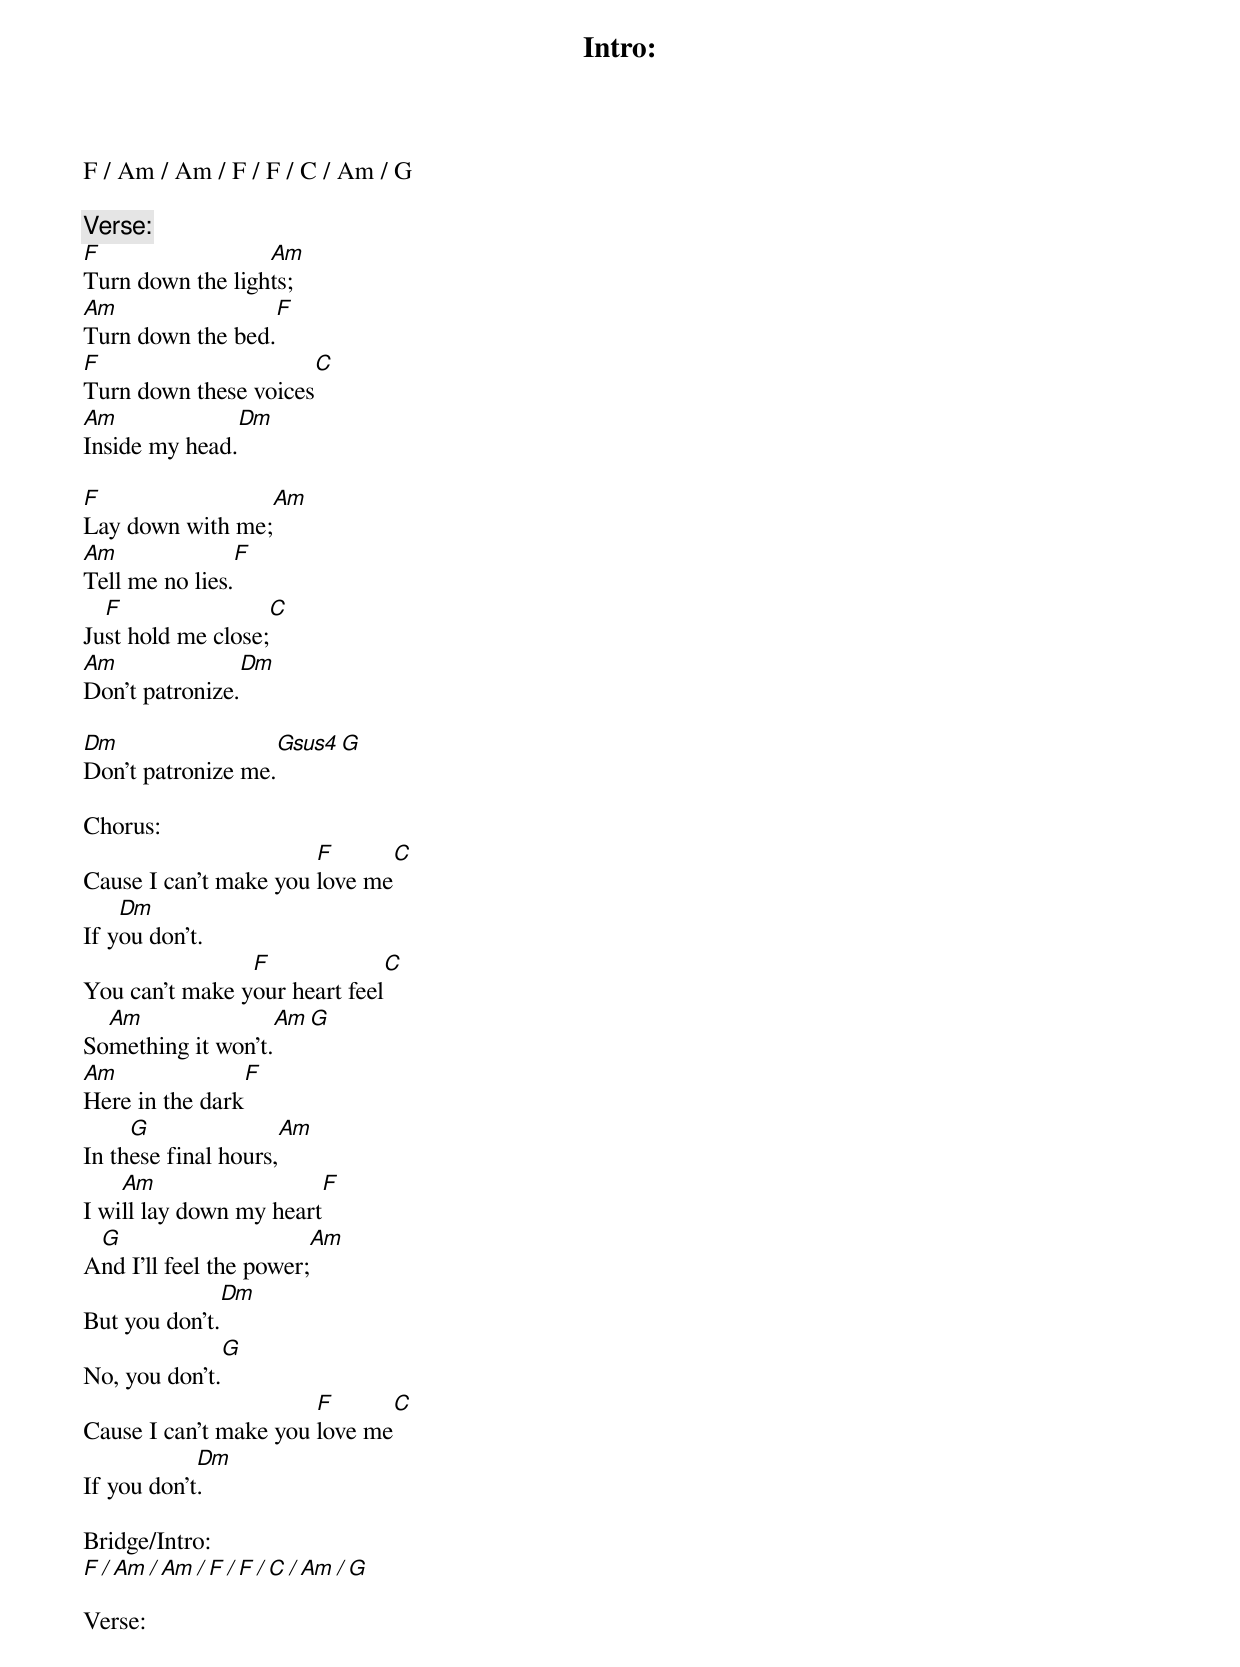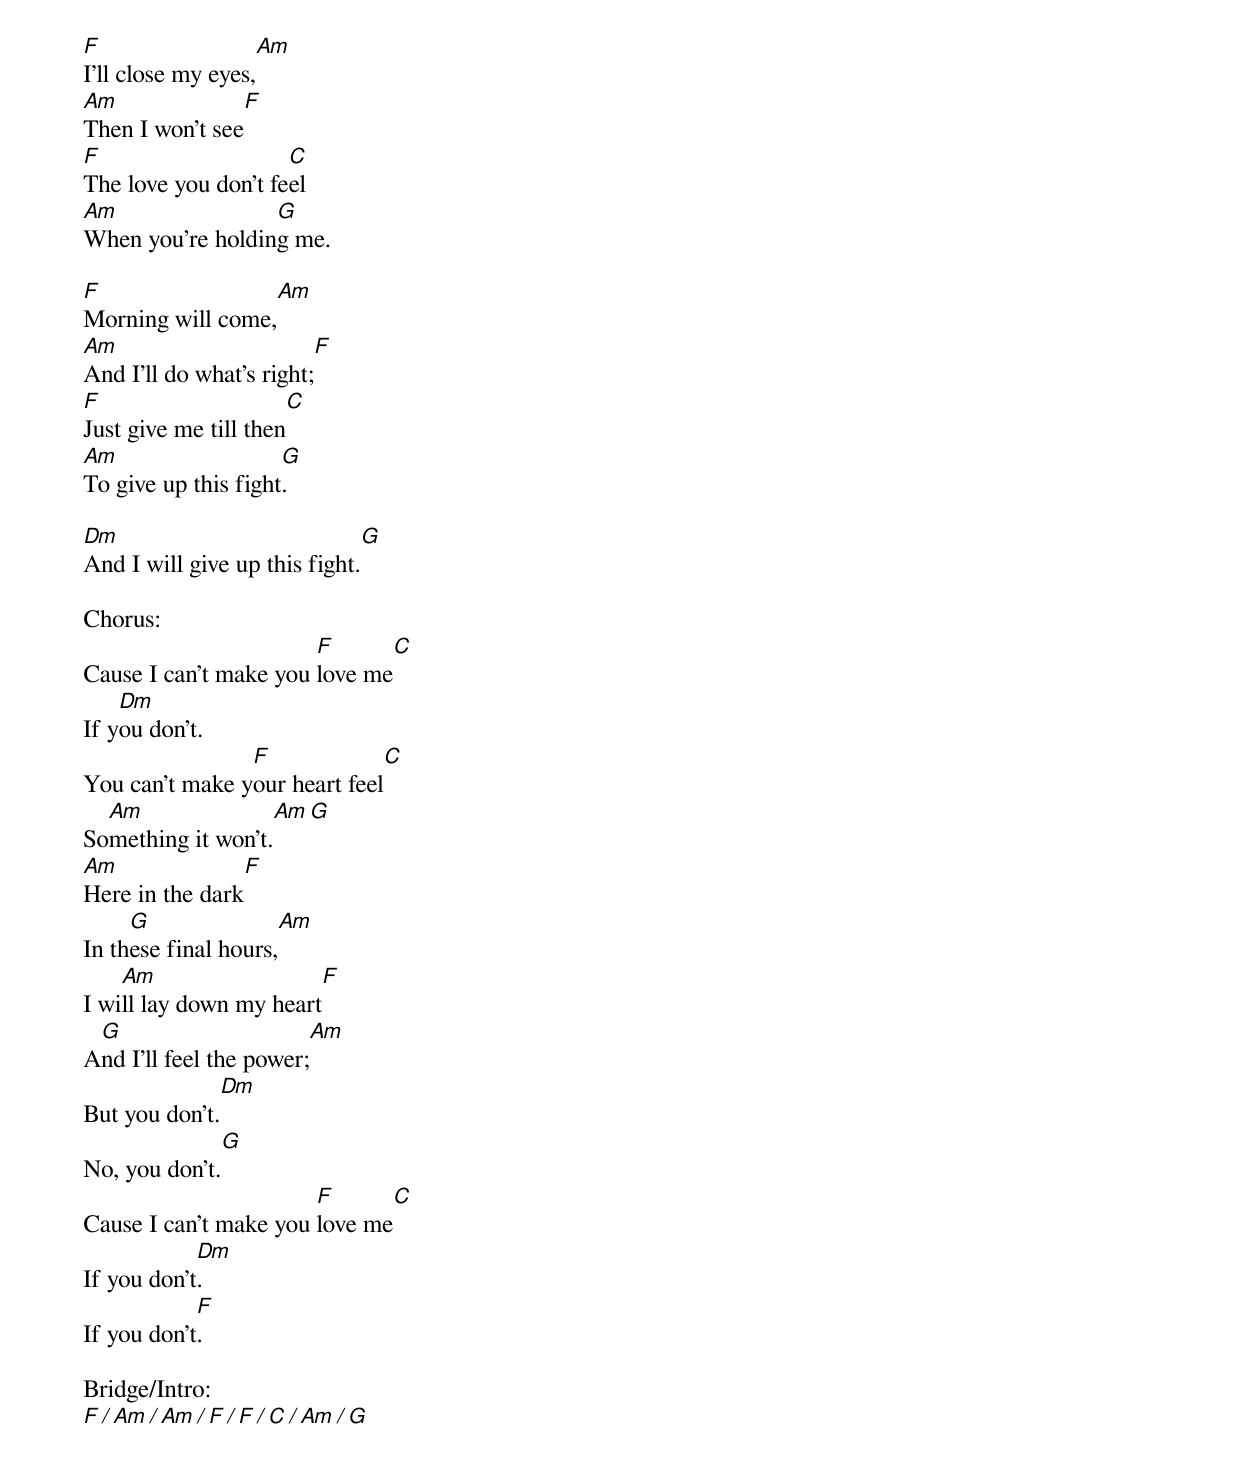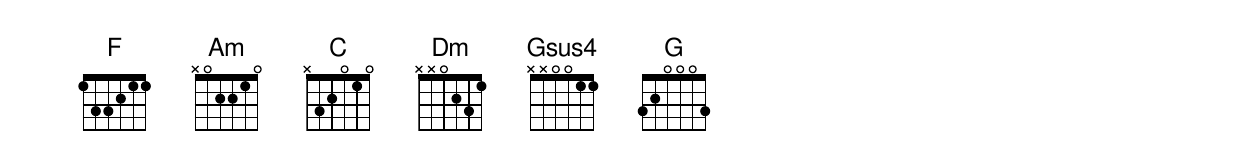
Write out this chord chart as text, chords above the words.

Intro:
F / Am / Am / F / F / C / Am / G

Verse:
F                 Am
Turn down the lights;
Am                    F
Turn down the bed.
F                     C
Turn down these voices
Am                 Dm
Inside my head.

F                     Am
Lay down with me;
Am                 F
Tell me no lies.
  F                  C
Just hold me close;
Am                 Dm
Don't patronize.

Dm                    Gsus4   G
Don't patronize me.

Chorus:
                       F                 C
Cause I can't make you love me
    Dm
If you don't.
                F                  C
You can't make your heart feel
  Am                  Am  G
Something it won't.
Am              F
Here in the dark
     G               Am
In these final hours,
    Am                     F
I will lay down my heart
 G                       Am
And I'll feel the power;
              Dm
But you don't.
               G
No, you don't.
                       F              C
Cause I can't make you love me
            Dm
If you don't.

Bridge/Intro:
F / Am / Am / F / F / C / Am / G

Verse:
F                  Am
I'll close my eyes,
Am                  F
Then I won't see
F                    C
The love you don't feel
Am                G
When you're holding me.

F                  Am
Morning will come,
Am                        F
And I'll do what's right;
F                        C
Just give me till then
Am                   G
To give up this fight.

Dm                              G
And I will give up this fight.

Chorus:
                       F                 C
Cause I can't make you love me
    Dm
If you don't.
                F                  C
You can't make your heart feel
  Am                  Am  G
Something it won't.
Am              F
Here in the dark
     G               Am
In these final hours,
    Am                     F
I will lay down my heart
 G                       Am
And I'll feel the power;
              Dm
But you don't.
               G
No, you don't.
                       F              C
Cause I can't make you love me
            Dm
If you don't.
            F
If you don't.

Bridge/Intro:
F / Am / Am / F / F / C / Am / G
